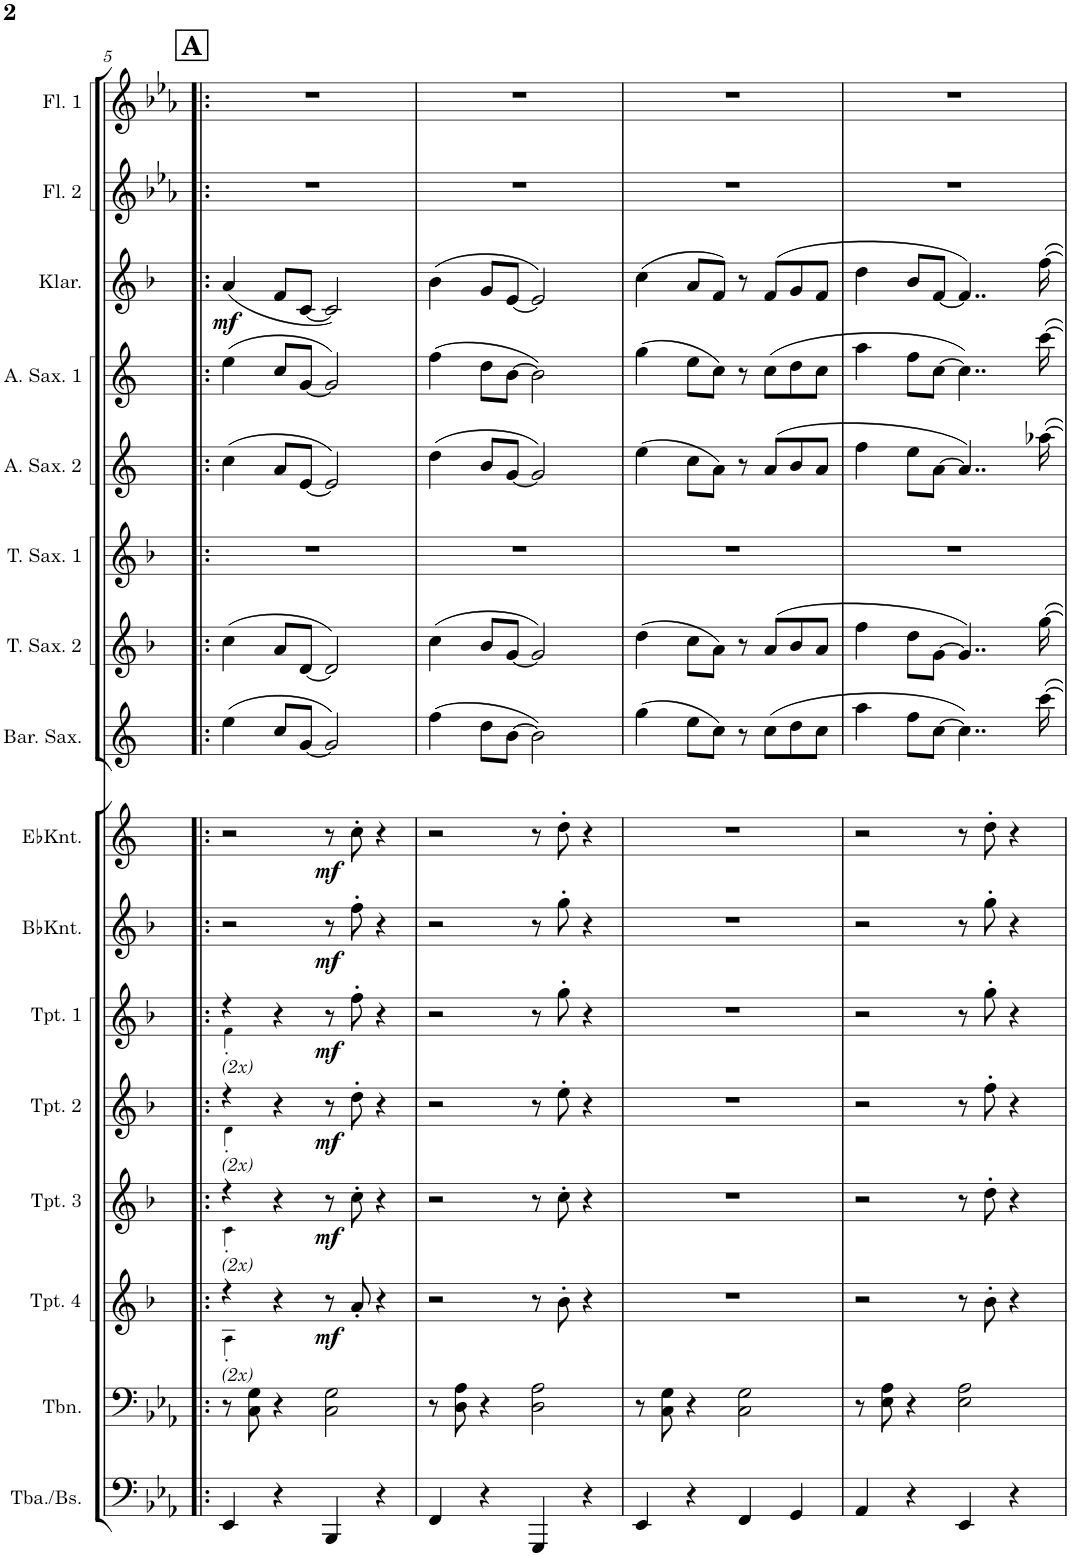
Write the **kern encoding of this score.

**kern	**kern	**kern	**dynam	**kern	**dynam	**kern	**dynam	**kern	**dynam	**kern	**dynam	**kern	**dynam	**kern	**kern	**kern	**kern	**kern	**kern	**dynam	**kern	**kern
*part16	*part15	*part14	*part14	*part13	*part13	*part12	*part12	*part11	*part11	*part10	*part10	*part9	*part9	*part8	*part7	*part6	*part5	*part4	*part3	*part3	*part2	*part1
*staff16	*staff15	*staff14	*staff14	*staff13	*staff13	*staff12	*staff12	*staff11	*staff11	*staff10	*staff10	*staff9	*staff9	*staff8	*staff7	*staff6	*staff5	*staff4	*staff3	*staff3	*staff2	*staff1
*I"Tuba/Elbas	*I"Tromboner	*I"Trumpet 4	*	*I"Trumpet 3	*	*I"Trumpet 2	*	*I"Trumpet 1	*	*I"Bb Kornett	*	*I"Eb Kornett	*	*I"Barytonsax	*I"Tenosax 2	*I"Tenorsax 1	*I"Altsax 2	*I"Altsax 1	*I"Klantinetter	*	*I"Flöjt 2	*I"Flöjt 1
*I'Tba./Bs.	*I'Tbn.	*I'Tpt. 4	*	*I'Tpt. 3	*	*I'Tpt. 2	*	*I'Tpt. 1	*	*I'BbKnt.	*	*I'EbKnt.	*	*I'Bar. Sax.	*I'T. Sax. 2	*I'T. Sax. 1	*I'A. Sax. 2	*I'A. Sax. 1	*I'Klar.	*	*I'Fl. 2	*I'Fl. 1
!!LO:PB:g=z
*clefF4	*clefF4	*clefG2	*	*clefG2	*	*clefG2	*	*clefG2	*	*clefG2	*	*clefG2	*	*clefG2	*clefG2	*clefG2	*clefG2	*clefG2	*clefG2	*	*clefG2	*clefG2
*	*	*Trd1c2	*	*Trd1c2	*	*Trd1c2	*	*Trd1c2	*	*Trd1c2	*	*Trd1c2	*	*Trd12c21	*Trd8c14	*Trd8c14	*Trd5c9	*Trd5c9	*Trd1c2	*	*	*
*k[b-e-a-]	*k[b-e-a-]	*k[b-]	*	*k[b-]	*	*k[b-]	*	*k[b-]	*	*k[b-]	*	*k[]	*	*k[]	*k[b-]	*k[b-]	*k[]	*k[]	*k[b-]	*	*k[b-e-a-]	*k[b-e-a-]
*M2/2	*M2/2	*M2/2	*	*M2/2	*	*M2/2	*	*M2/2	*	*M2/2	*	*M2/2	*	*M2/2	*M2/2	*M2/2	*M2/2	*M2/2	*M2/2	*	*M2/2	*M2/2
*met(c|)	*met(c|)	*met(c|)	*	*met(c|)	*	*met(c|)	*	*met(c|)	*	*met(c|)	*	*met(c|)	*	*met(c|)	*met(c|)	*met(c|)	*met(c|)	*met(c|)	*met(c|)	*	*met(c|)	*met(c|)
!!LO:REH:place=s1:a:B:cj:fs=14:t=A
=5!|:	=5!|:	=5!|:	=5!|:	=5!|:	=5!|:	=5!|:	=5!|:	=5!|:	=5!|:	=5!|:	=5!|:	=5!|:	=5!|:	=5!|:	=5!|:	=5!|:	=5!|:	=5!|:	=5!|:	=5!|:	=5!|:	=5!|:
*	*	*^	*	*^	*	*^	*	*^	*	*	*	*	*	*	*	*	*	*	*	*	*	*
!	!	!	!	!	!	!	!	!	!	!	!LO:TX:b:i:t=(2x)	!	!	!	!	!	!	!	!	!	!	!	!	!	!	!
!	!	!	!	!	!	!	!	!LO:TX:b:i:t=(2x)	!	!	!	!	!	!	!	!	!	!	!	!	!	!	!	!	!	!
!	!	!	!	!	!LO:TX:b:i:t=(2x)	!	!	!	!	!	!	!	!	!	!	!	!	!	!	!	!	!	!	!	!	!
!	!	!LO:TX:b:i:t=(2x)	!	!	!	!	!	!	!	!	!	!	!	!	!	!	!	!	!	!	!	!	!	!	!	!
!	!	!	!	!	!	!	!	!	!	!	!	!	!	!	!	!	!	!	!	!	!	!	!	!LO:DY:b	!	!
4EE-/	8r	4r	4A'!\	.	4r	4c'!\	.	4r	4d'!\	.	4r	4f'!\	.	2r	.	2r	.	(4ee\	(4cc\	1r	(4cc\	(4ee\	(4a/	mf	1r	1r
.	8C\ 8G\	.	.	.	.	.	.	.	.	.	.	.	.	.	.	.	.	.	.	.	.	.	.	.	.	.
4r	4r	4r	2.ryy	.	4r	2.ryy	.	4r	2.ryy	.	4r	2.ryy	.	.	.	.	.	8cc/L	8a/L	.	8a/L	8cc/L	8f/L	.	.	.
.	.	.	.	.	.	.	.	.	.	.	.	.	.	.	.	.	.	[8g/J	[8d/J	.	[8e/J	[8g/J	[8c/J	.	.	.
!	!	!	!	!LO:DY:b	!	!	!LO:DY:b	!	!	!LO:DY:b	!	!	!LO:DY:b	!	!LO:DY:b	!	!LO:DY:b	!	!	!	!	!	!	!	!	!
4BBB-/	2C\ 2G\	8r	.	mf	8r	.	mf	8r	.	mf	8r	.	mf	8r	mf	8r	mf	2g/])	2d/])	.	2e/])	2g/])	2c/])	.	.	.
.	.	8a'/	.	.	8cc'\	.	.	8dd'\	.	.	8ff'\	.	.	8ff'\	.	8cc'\	.	.	.	.	.	.	.	.	.	.
4r	.	4r	.	.	4r	.	.	4r	.	.	4r	.	.	4r	.	4r	.	.	.	.	.	.	.	.	.	.
*	*	*v	*v	*	*	*	*	*v	*v	*	*v	*v	*	*	*	*	*	*	*	*	*	*	*	*	*	*
*	*	*	*	*v	*v	*	*	*	*	*	*	*	*	*	*	*	*	*	*	*	*	*	*
=6	=6	=6	=6	=6	=6	=6	=6	=6	=6	=6	=6	=6	=6	=6	=6	=6	=6	=6	=6	=6	=6	=6
4FF/	8r	2r	.	2r	.	2r	.	2r	.	2r	.	2r	.	(4ff\	(4cc\	1r	(4dd\	(4ff\	(4b-\	.	1r	1r
.	8D\ 8A-\	.	.	.	.	.	.	.	.	.	.	.	.	.	.	.	.	.	.	.	.	.
4r	4r	.	.	.	.	.	.	.	.	.	.	.	.	8dd\L	8b-/L	.	8b/L	8dd\L	8g/L	.	.	.
.	.	.	.	.	.	.	.	.	.	.	.	.	.	[8b\J	[8g/J	.	[8g/J	[8b\J	[8e/J	.	.	.
4GGG/	2D\ 2A-\	8r	.	8r	.	8r	.	8r	.	8r	.	8r	.	2b\])	2g/])	.	2g/])	2b\])	2e/])	.	.	.
.	.	8b-'\	.	8cc'\	.	8ee'\	.	8gg'\	.	8gg'\	.	8dd'\	.	.	.	.	.	.	.	.	.	.
4r	.	4r	.	4r	.	4r	.	4r	.	4r	.	4r	.	.	.	.	.	.	.	.	.	.
=7	=7	=7	=7	=7	=7	=7	=7	=7	=7	=7	=7	=7	=7	=7	=7	=7	=7	=7	=7	=7	=7	=7
4EE-/	8r	1r	.	1r	.	1r	.	1r	.	1r	.	1r	.	(4gg\	(4dd\	1r	(4ee\	(4gg\	(4cc\	.	1r	1r
.	8C\ 8G\	.	.	.	.	.	.	.	.	.	.	.	.	.	.	.	.	.	.	.	.	.
4r	4r	.	.	.	.	.	.	.	.	.	.	.	.	8ee\L	8cc\L	.	8cc\L	8ee\L	8a/L	.	.	.
.	.	.	.	.	.	.	.	.	.	.	.	.	.	8cc\J)	8a\J)	.	8a\J)	8cc\J)	8f/J)	.	.	.
4FF/	2C\ 2G\	.	.	.	.	.	.	.	.	.	.	.	.	8r	8r	.	8r	8r	8r	.	.	.
.	.	.	.	.	.	.	.	.	.	.	.	.	.	(8cc\L	(8a/L	.	(8a/L	(8cc\L	(8f/L	.	.	.
4GG/	.	.	.	.	.	.	.	.	.	.	.	.	.	8dd\	8b-/	.	8b/	8dd\	8g/	.	.	.
.	.	.	.	.	.	.	.	.	.	.	.	.	.	8cc\J	8a/J	.	8a/J	8cc\J	8f/J	.	.	.
=8	=8	=8	=8	=8	=8	=8	=8	=8	=8	=8	=8	=8	=8	=8	=8	=8	=8	=8	=8	=8	=8	=8
4AA-/	8r	2r	.	2r	.	2r	.	2r	.	2r	.	2r	.	4aa\	4ff\	1r	4ff\	4aa\	4dd\	.	1r	1r
.	8E-\ 8A-\	.	.	.	.	.	.	.	.	.	.	.	.	.	.	.	.	.	.	.	.	.
4r	4r	.	.	.	.	.	.	.	.	.	.	.	.	8ff\L	8dd\L	.	8ee\L	8ff\L	8b-/L	.	.	.
.	.	.	.	.	.	.	.	.	.	.	.	.	.	[8cc\J	[8g\J	.	[8a\J	[8cc\J	[8f/J	.	.	.
4EE-/	2E-\ 2A-\	8r	.	8r	.	8r	.	8r	.	8r	.	8r	.	4..cc\])	4..g/])	.	4..a/])	4..cc\])	4..f/])	.	.	.
.	.	8b-'\	.	8dd'\	.	8ff'\	.	8gg'\	.	8gg'\	.	8dd'\	.	.	.	.	.	.	.	.	.	.
4r	.	4r	.	4r	.	4r	.	4r	.	4r	.	4r	.	.	.	.	.	.	.	.	.	.
.	.	.	.	.	.	.	.	.	.	.	.	.	.	[16ccc\	[16gg\	.	[16aa-X\	[16ccc\	[16ff\	.	.	.
=	=	=	=	=	=	=	=	=	=	=	=	=	=	=	=	=	=	=	=	=	=	=
*-	*-	*-	*-	*-	*-	*-	*-	*-	*-	*-	*-	*-	*-	*-	*-	*-	*-	*-	*-	*-	*-	*-
